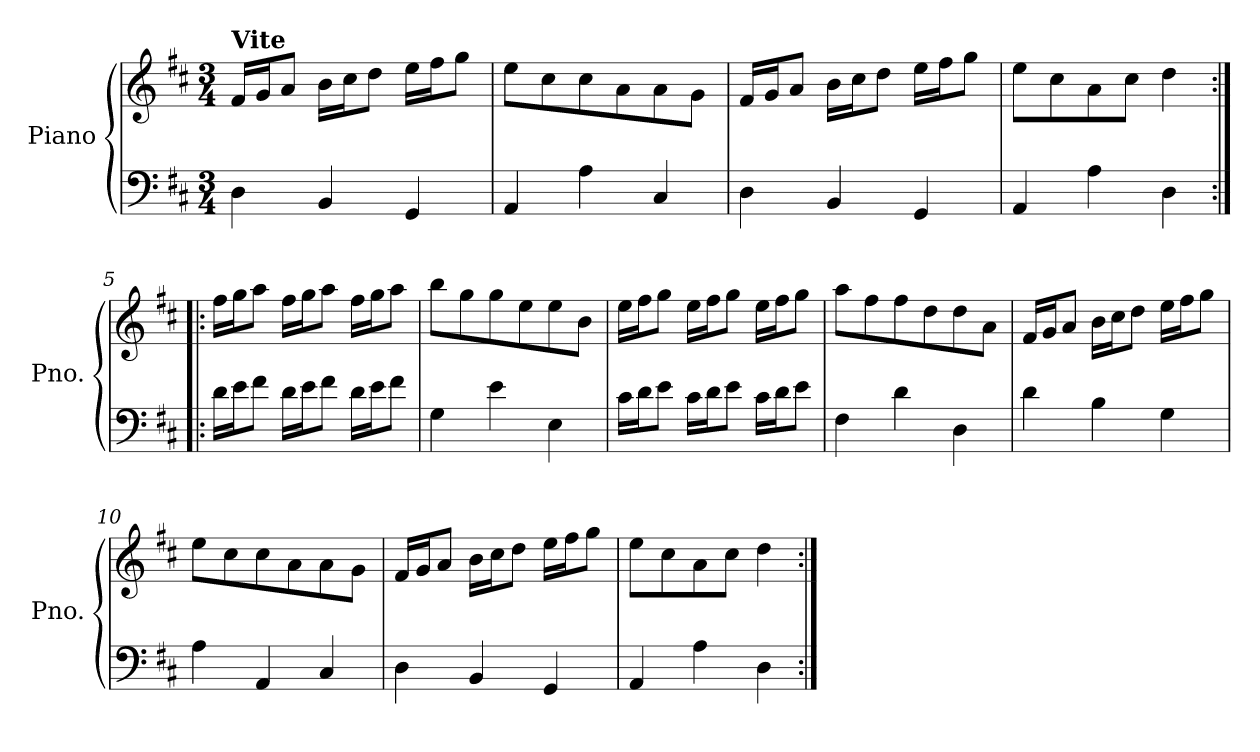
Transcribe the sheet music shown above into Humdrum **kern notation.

**kern	**kern
*part1	*part1
*staff2	*staff1
*I"Piano	*
*I'Pno.	*
*clefF4	*clefG2
*k[f#c#]	*k[f#c#]
*M3/4	*M3/4
=1	=1
!	!LO:TX:a:B:t=Vite
4D\	16f#/LL
.	16g/J
.	8a/J
4BB/	16b\LL
.	16cc#\J
.	8dd\J
4GG/	16ee\LL
.	16ff#\J
.	8gg\J
=2	=2
4AA/	8ee\L
.	8cc#\
4A\	8cc#\
.	8a\
4C#/	8a\
.	8g\J
=3	=3
4D\	16f#/LL
.	16g/J
.	8a/J
4BB/	16b\LL
.	16cc#\J
.	8dd\J
4GG/	16ee\LL
.	16ff#\J
.	8gg\J
=4	=4
4AA/	8ee\L
.	8cc#\
4A\	8a\
.	8cc#\J
4D\	4dd\
!!LO:LB:g=z
=5:|!|:	=5:|!|:
16d\LL	16ff#\LL
16e\J	16gg\J
8f#\J	8aa\J
16d\LL	16ff#\LL
16e\J	16gg\J
8f#\J	8aa\J
16d\LL	16ff#\LL
16e\J	16gg\J
8f#\J	8aa\J
=6	=6
4G\	8bb\L
.	8gg\
4e\	8gg\
.	8ee\
4E\	8ee\
.	8b\J
=7	=7
16c#\LL	16ee\LL
16d\J	16ff#\J
8e\J	8gg\J
16c#\LL	16ee\LL
16d\J	16ff#\J
8e\J	8gg\J
16c#\LL	16ee\LL
16d\J	16ff#\J
8e\J	8gg\J
=8	=8
4F#\	8aa\L
.	8ff#\
4d\	8ff#\
.	8dd\
4D\	8dd\
.	8a\J
!!LO:LB:g=z
=9	=9
4d\	16f#/LL
.	16g/J
.	8a/J
4B\	16b\LL
.	16cc#\J
.	8dd\J
4G\	16ee\LL
.	16ff#\J
.	8gg\J
=10	=10
4A\	8ee\L
.	8cc#\
4AA/	8cc#\
.	8a\
4C#/	8a\
.	8g\J
=11	=11
4D\	16f#/LL
.	16g/J
.	8a/J
4BB/	16b\LL
.	16cc#\J
.	8dd\J
4GG/	16ee\LL
.	16ff#\J
.	8gg\J
=12	=12
4AA/	8ee\L
.	8cc#\
4A\	8a\
.	8cc#\J
4D\	4dd\
=:|!	=:|!
*-	*-
